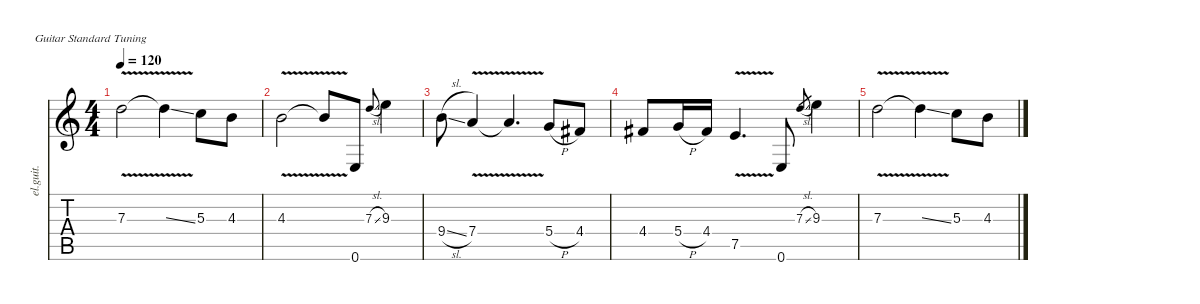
\defaultSystemsLayout 4
\hideDynamics
\bracketExtendMode nobrackets
\otherSystemsTrackNameOrientation horizontal
\track ("Guitar solo effect 2" "el.guit.") {instrument electricguitarclean}
\staff {score tabs}
\tuning (E4 B3 G3 D3 A2 E2)
\ts (4 4)
\tempo 120
\clef g2
\ks c
7.3{v}.2{dy f beam Down} 7.3{v ss t}.4{beam Down} 5.3.8{beam Down} 4.3.8{beam Down} |
4.3{v}.2{beam Down} 4.3{v t}.8{beam Up} 0.6.8{beam Up} 7.3{sl}.8{gr onbeat dy mf beam Up} 9.3.4{dy f beam Down} |
9.4{sl}.8{beam Down} 7.4{v}.4{beam Up} 7.4{v t}.4{d beam Up} 5.4{h}.8{beam Up} 4.4{acc #}.8{beam Up} |
4.4{acc #}.8{beam Up} 5.4{h}.16{beam Up} 4.4{acc #}.16{beam Up} 7.5{v}.4{d beam Up} 0.6.8{beam Up} 7.3{sl}.8{gr dy mf beam Up} 9.3.4{dy f beam Down} |
7.3{v}.2{beam Down} 7.3{v ss t}.4{beam Down} 5.3.8{beam Down} 4.3.8{beam Down}
